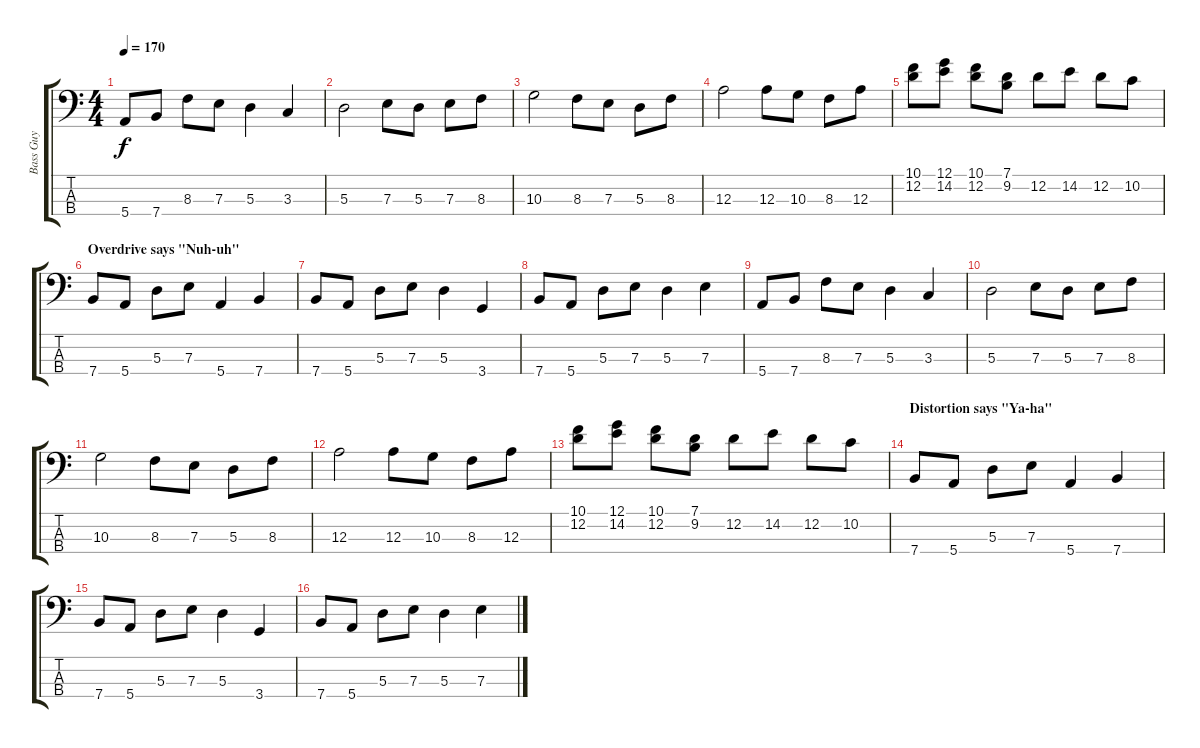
\track ("Bass Guy" "Bass Guy") {instrument electricbasspick}
\staff {score tabs}
\tuning (G2 D2 A1 E1) {hide}
\ts (4 4)
\tempo 170
\clef f4
\ks c
5.4.8{dy f} 7.4.8 8.3.8 7.3.8 5.3.4 3.3.4 |
5.3.2 7.3.8 5.3.8 7.3.8 8.3.8 |
10.3.2 8.3.8 7.3.8 5.3.8 8.3.8 |
12.3.2 12.3.8 10.3.8 8.3.8 12.3.8 |
(10.1 12.2).8 (12.1 14.2).8 (10.1 12.2).8 (7.1 9.2).8 12.2.8 14.2.8 12.2.8 10.2.8 |
\section ("" "Overdrive says \"Nuh-uh\"")
7.4.8 5.4.8 5.3.8 7.3.8 5.4.4 7.4.4 |
7.4.8 5.4.8 5.3.8 7.3.8 5.3.4 3.4.4 |
7.4.8 5.4.8 5.3.8 7.3.8 5.3.4 7.3.4 |
5.4.8 7.4.8 8.3.8 7.3.8 5.3.4 3.3.4 |
5.3.2 7.3.8 5.3.8 7.3.8 8.3.8 |
10.3.2 8.3.8 7.3.8 5.3.8 8.3.8 |
12.3.2 12.3.8 10.3.8 8.3.8 12.3.8 |
(10.1 12.2).8 (12.1 14.2).8 (10.1 12.2).8 (7.1 9.2).8 12.2.8 14.2.8 12.2.8 10.2.8 |
\section ("" "Distortion says \"Ya-ha\"")
7.4.8 5.4.8 5.3.8 7.3.8 5.4.4 7.4.4 |
7.4.8 5.4.8 5.3.8 7.3.8 5.3.4 3.4.4 |
7.4.8 5.4.8 5.3.8 7.3.8 5.3.4 7.3.4
